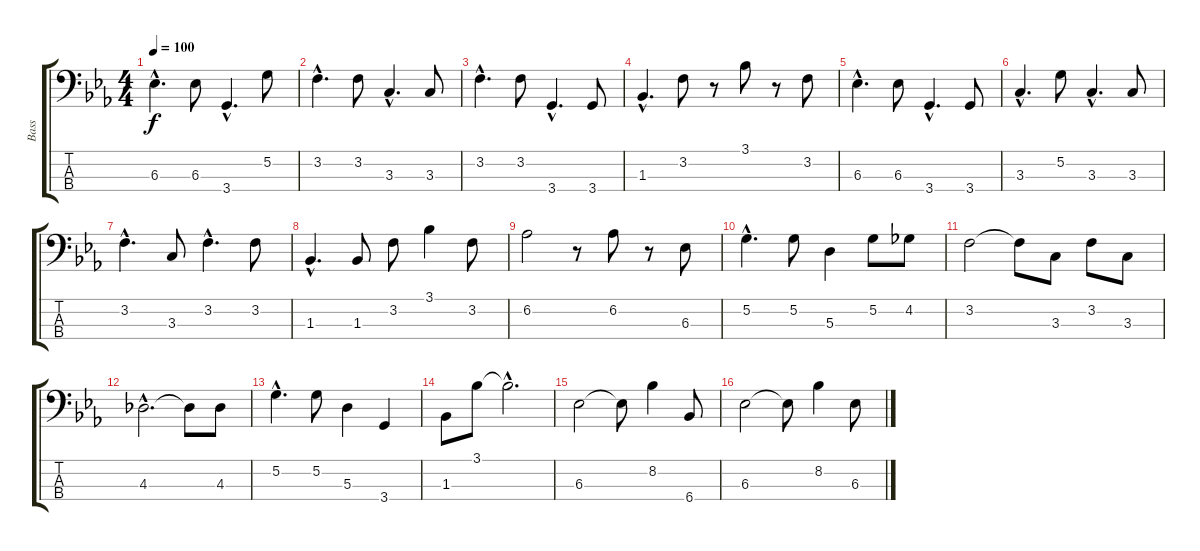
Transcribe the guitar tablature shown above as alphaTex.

\track ("Bass" "Bass") {instrument electricbassfinger}
\staff {score tabs}
\tuning (G2 D2 A1 E1) {hide}
\ts (4 4)
\tempo 100
\clef f4
\ks eb
6.3{hac}.4{d dy f} 6.3.8 3.4{hac}.4{d} 5.2.8 |
3.2{hac}.4{d} 3.2.8 3.3{hac}.4{d} 3.3.8 |
3.2{hac}.4{d} 3.2.8 3.4{hac}.4{d} 3.4.8 |
1.3{hac}.4{d} 3.2.8 r.8 3.1.8 r.8 3.2.8 |
6.3{hac}.4{d} 6.3.8 3.4{hac}.4{d} 3.4.8 |
3.3{hac}.4{d} 5.2.8 3.3{hac}.4{d} 3.3.8 |
3.2{hac}.4{d} 3.3.8 3.2{hac}.4{d} 3.2.8 |
1.3{hac}.4{d} 1.3.8 3.2.8 3.1.4 3.2.8 |
6.2.2 r.8 6.2.8 r.8 6.3.8 |
5.2{hac}.4{d} 5.2.8 5.3.4 5.2.8 4.2.8 |
3.2.2 3.2{t}.8 3.3.8 3.2.8 3.3.8 |
4.3{hac}.2{d} 4.3{t}.8 4.3.8 |
5.2{hac}.4{d} 5.2.8 5.3.4 3.4.4 |
1.3.8 3.1.8 3.1{hac t}.2{d} |
6.3.2 6.3{t}.8 8.2.4 6.4.8 |
6.3.2 6.3{t}.8 8.2.4 6.3.8
